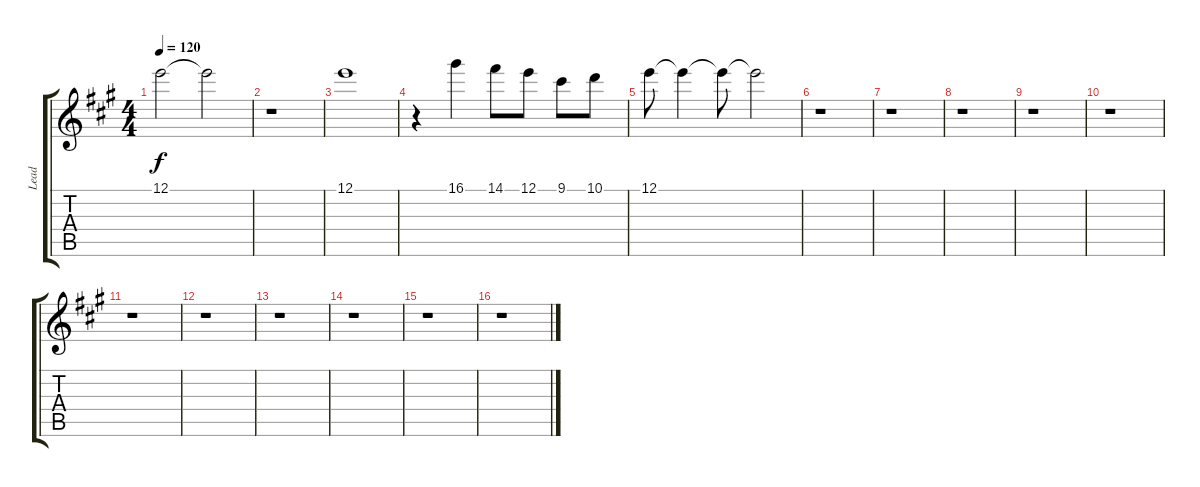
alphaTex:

\track ("Lead" "Lead") {instrument acousticguitarnylon}
\staff {score tabs}
\tuning (E4 B3 G3 D3 A2 E2) {hide}
\ts (4 4)
\tempo 120
\clef g2
\ks a
12.1.2{dy f} 12.1{t}.2 |
r.1 |
12.1.1 |
r.4 16.1.4 14.1.8 12.1.8 9.1.8 10.1.8 |
12.1.8 12.1{t}.4 12.1{t}.8 12.1{t}.2 |
r.1 |
r.1 |
r.1 |
r.1 |
r.1 |
r.1 |
r.1 |
r.1 |
r.1 |
r.1 |
r.1
